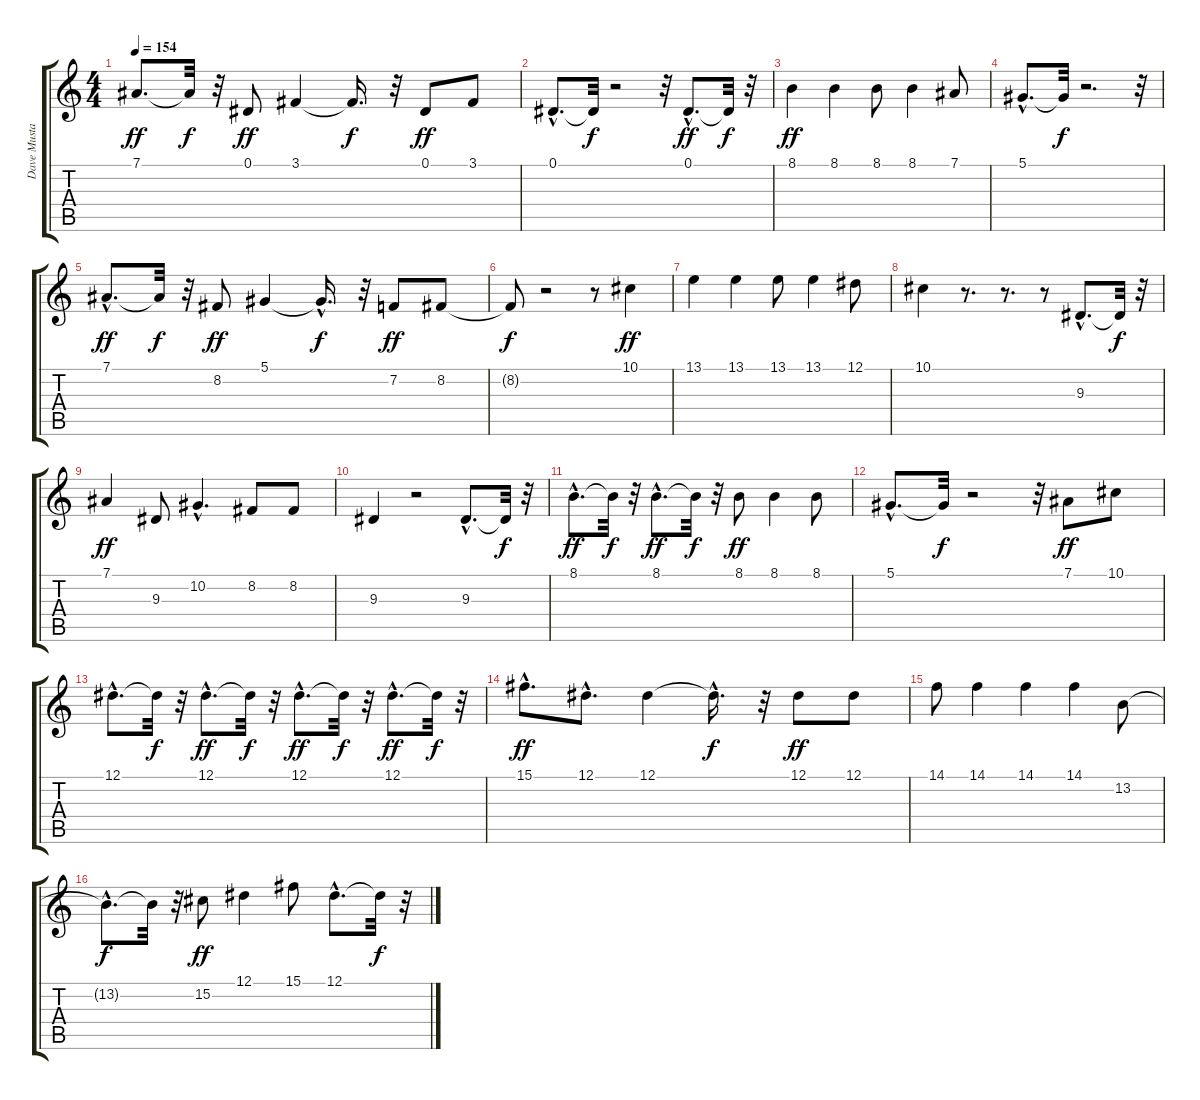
\track ("Dave Mustaine" "Dave Musta") {instrument choiraahs}
\staff {score tabs}
\tuning (Eb4 Bb3 Gb3 Db3 Ab2 Eb2) {hide}
\ts (4 4)
\tempo 154
\clef g2
\ks c
7.1.8{d dy ff} 7.1{t}.32{dy f} r.32 0.1.8{dy ff} 3.1.4 3.1{t}.16{d dy f} r.32 0.1.8{dy ff} 3.1.8 |
0.1{hac}.8{d} 0.1{t}.32{dy f} r.2 r.32 0.1{hac}.8{d dy ff} 0.1{t}.32{dy f} r.32 |
8.1.4{dy ff} 8.1.4 8.1.8 8.1.4 7.1.8 |
5.1{hac}.8{d} 5.1{t}.32{dy f} r.2{d} r.32 |
7.1{hac}.8{d dy ff} 7.1{t}.32{dy f} r.32 8.2.8{dy ff} 5.1.4 5.1{hac t}.16{d dy f} r.32 7.2.8{dy ff} 8.2.8 |
8.2{t}.8{dy f} r.2 r.8 10.1.4{dy ff} |
13.1.4 13.1.4 13.1.8 13.1.4 12.1.8 |
10.1.4 r.8{d} r.8{d} r.8 9.3{hac}.8{d} 9.3{t}.32{dy f} r.32 |
7.1.4{dy ff} 9.3.8 10.2{hac}.4{d} 8.2.8 8.2.8 |
9.3.4 r.2 9.3{hac}.8{d} 9.3{t}.32{dy f} r.32 |
8.1{hac}.8{d dy ff} 8.1{t}.32{dy f} r.32 8.1{hac}.8{d dy ff} 8.1{t}.32{dy f} r.32 8.1.8{dy ff} 8.1.4 8.1.8 |
5.1{hac}.8{d} 5.1{t}.32{dy f} r.2 r.32 7.1.8{dy ff} 10.1.8 |
12.1{hac}.8{d} 12.1{t}.32{dy f} r.32 12.1{hac}.8{d dy ff} 12.1{t}.32{dy f} r.32 12.1{hac}.8{d dy ff} 12.1{t}.32{dy f} r.32 12.1{hac}.8{d dy ff} 12.1{t}.32{dy f} r.32 |
15.1{hac}.8{d dy ff} 12.1{hac}.8{d} 12.1.4 12.1{hac t}.16{d dy f} r.32 12.1.8{dy ff} 12.1.8 |
14.1.8 14.1.4 14.1.4 14.1.4 13.2.8 |
13.2{hac t}.8{d dy f} 13.2{t}.32 r.32 15.2.8{dy ff} 12.1.4 15.1.8 12.1{hac}.8{d} 12.1{t}.32{dy f} r.32
